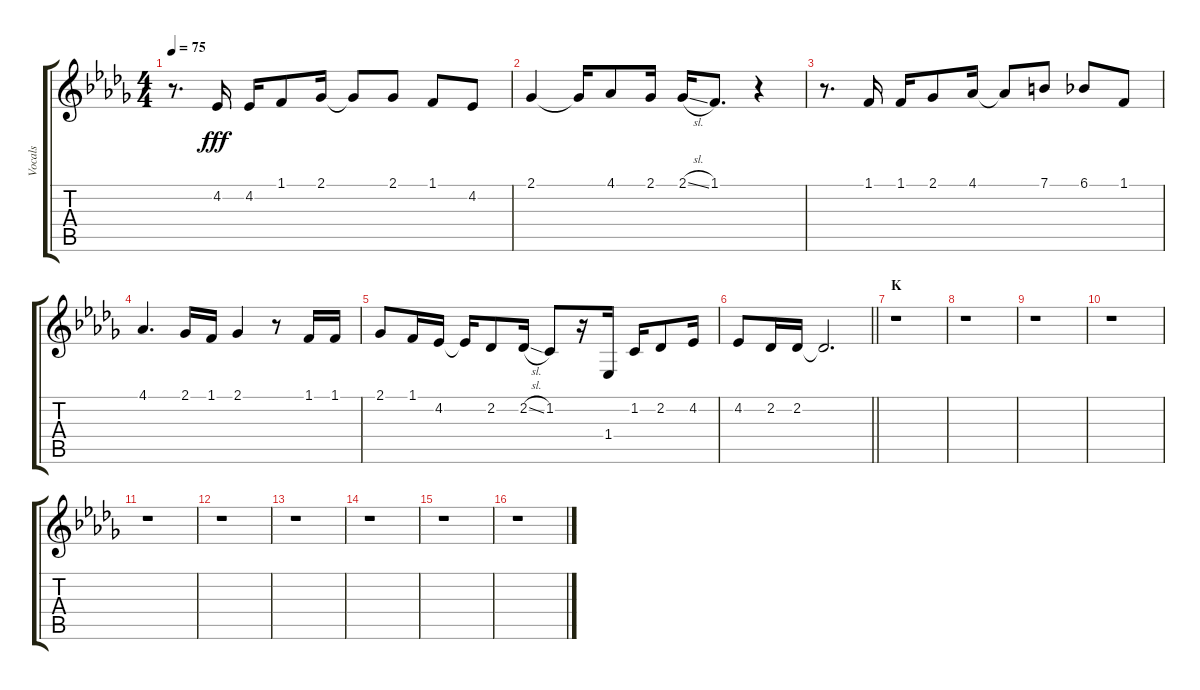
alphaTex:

\track ("Vocals" "Vocals") {instrument voiceoohs}
\staff {score tabs}
\tuning (E4 B3 G3 D3 A2 E2) {hide}
\ts (4 4)
\tempo 75
\clef g2
\ks db
r.8{d dy fff} 4.2.16 4.2.16 1.1.8 2.1.16 2.1{t}.8 2.1.8 1.1.8 4.2.8 |
2.1.4 2.1{t}.16 4.1.8 2.1.16 2.1{sl}.16 1.1.8{d} r.4 |
r.8{d} 1.1.16 1.1.16 2.1.8 4.1.16 4.1{t}.8 7.1.8 6.1.8 1.1.8 |
4.1.4{d} 2.1.16 1.1.16 2.1.4 r.8 1.1.16 1.1.16 |
2.1.8 1.1.16 4.2.16 4.2{t}.16 2.2.8 2.2{sl}.16 1.2.8 r.16 1.4.16 1.2.16 2.2.8 4.2.16 |
\barLineRight lightlight
4.2.8 2.2.16 2.2.16 2.2{t}.2{d} |
\section ("" "K")
r.1 |
r.1 |
r.1 |
r.1 |
r.1 |
r.1 |
r.1 |
r.1 |
r.1 |
r.1{volume 0}
